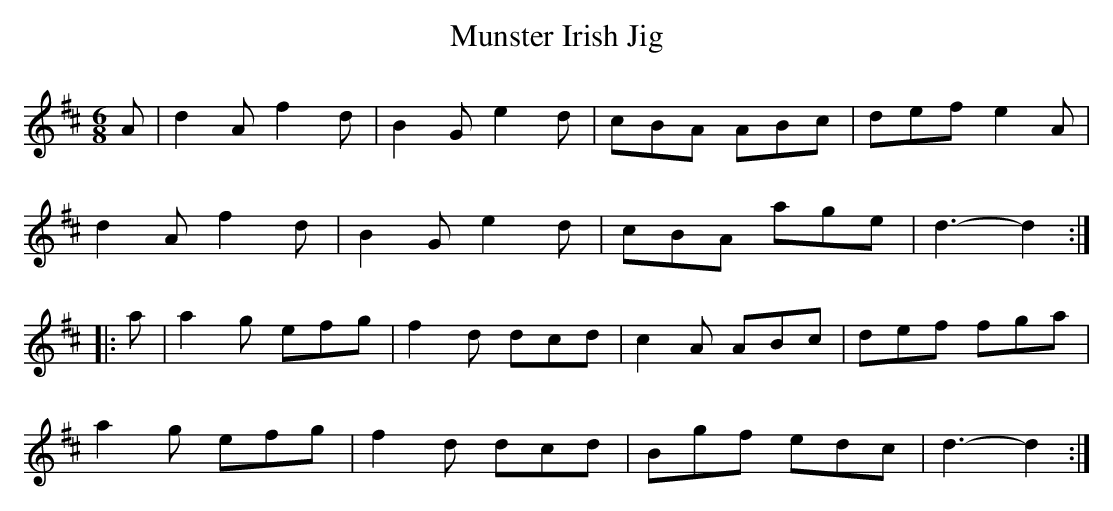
X:1
T:Munster Irish Jig
M:6/8
L:1/8
K:D
A|d2A f2d|B2G e2d|cBA ABc|def e2A|
d2A f2d|B2G e2d|cBA age|d3-d2:|
|:a|a2g efg|f2d dcd|c2A ABc|def fga|
a2g efg|f2d dcd|Bgf edc|d3- d2:|]
